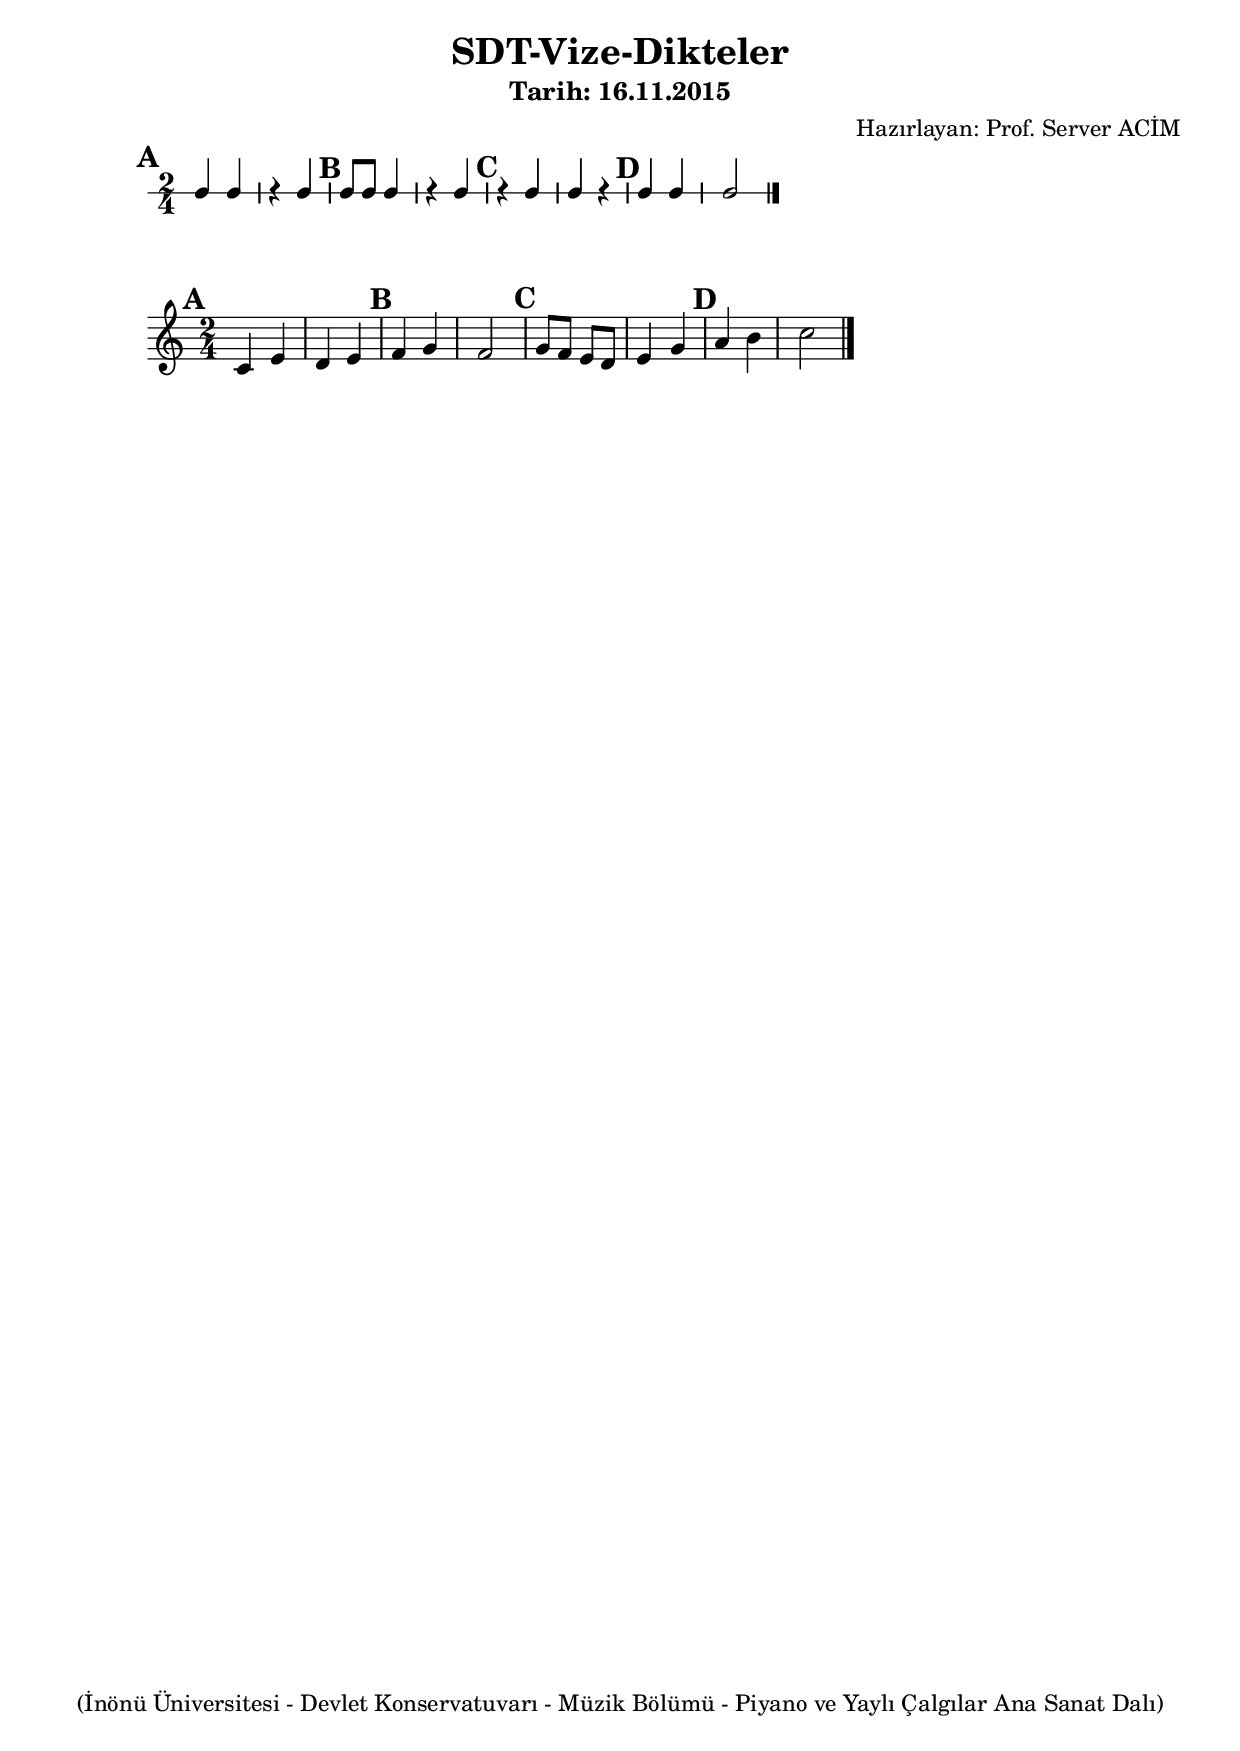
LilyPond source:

\version "2.18.2"


\header {
  title = "SDT-Vize-Dikteler"
  subtitle = "Tarih: 16.11.2015"
  composer = "Hazırlayan: Prof. Server ACİM"
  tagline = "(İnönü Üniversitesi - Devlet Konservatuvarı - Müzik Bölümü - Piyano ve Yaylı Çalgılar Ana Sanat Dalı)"
}

\version "2.18.2"


\new RhythmicStaff {
  \time 2/4
  \set Score.markFormatter = #format-mark-circle-numbers
  
   \mark \default c4 c | r c \mark \default | 
   c8 c c4 | r c \mark \default |
   r4 c | c r \mark \default |
   c4 c | c2 |
   \bar "|."
}

\version "2.18.2"

\relative c' {
  \time 2/4
  
  
  \set Score.markFormatter = #format-mark-circle-numbers
  
  \mark \default c4 e | d e \mark \default | f  g | f2 |
  \mark \default g8 f e d | e4 g \mark \default | a4 b | c2 |
  \bar "|."
  
  
}
